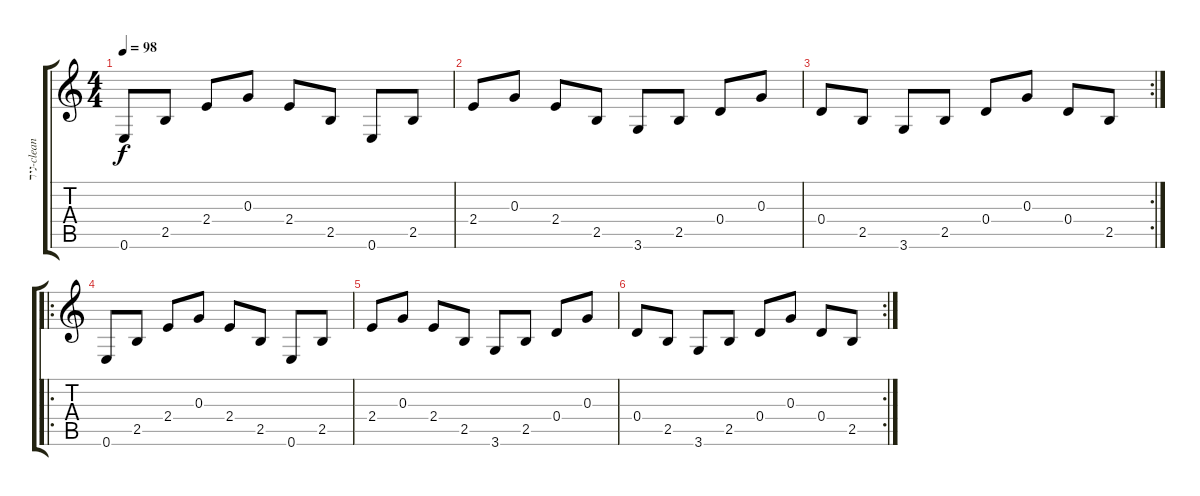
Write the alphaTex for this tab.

\track ("ניר-clean gt." "ניר-clean ") {instrument electricguitarclean}
\staff {score tabs}
\tuning (E4 B3 G3 D3 A2 E2) {hide}
\ts (4 4)
\tempo 98
\clef g2
\ks c
0.6.8{dy f instrument electricguitarclean} 2.5.8 2.4.8 0.3.8 2.4.8 2.5.8 0.6.8 2.5.8 |
2.4.8 0.3.8 2.4.8 2.5.8 3.6.8 2.5.8 0.4.8 0.3.8 |
\rc 2
0.4.8 2.5.8 3.6.8 2.5.8 0.4.8 0.3.8 0.4.8 2.5.8 |
\ro
0.6.8 2.5.8 2.4.8 0.3.8 2.4.8 2.5.8 0.6.8 2.5.8 |
2.4.8 0.3.8 2.4.8 2.5.8 3.6.8 2.5.8 0.4.8 0.3.8 |
\rc 2
0.4.8 2.5.8 3.6.8 2.5.8 0.4.8 0.3.8 0.4.8 2.5.8
